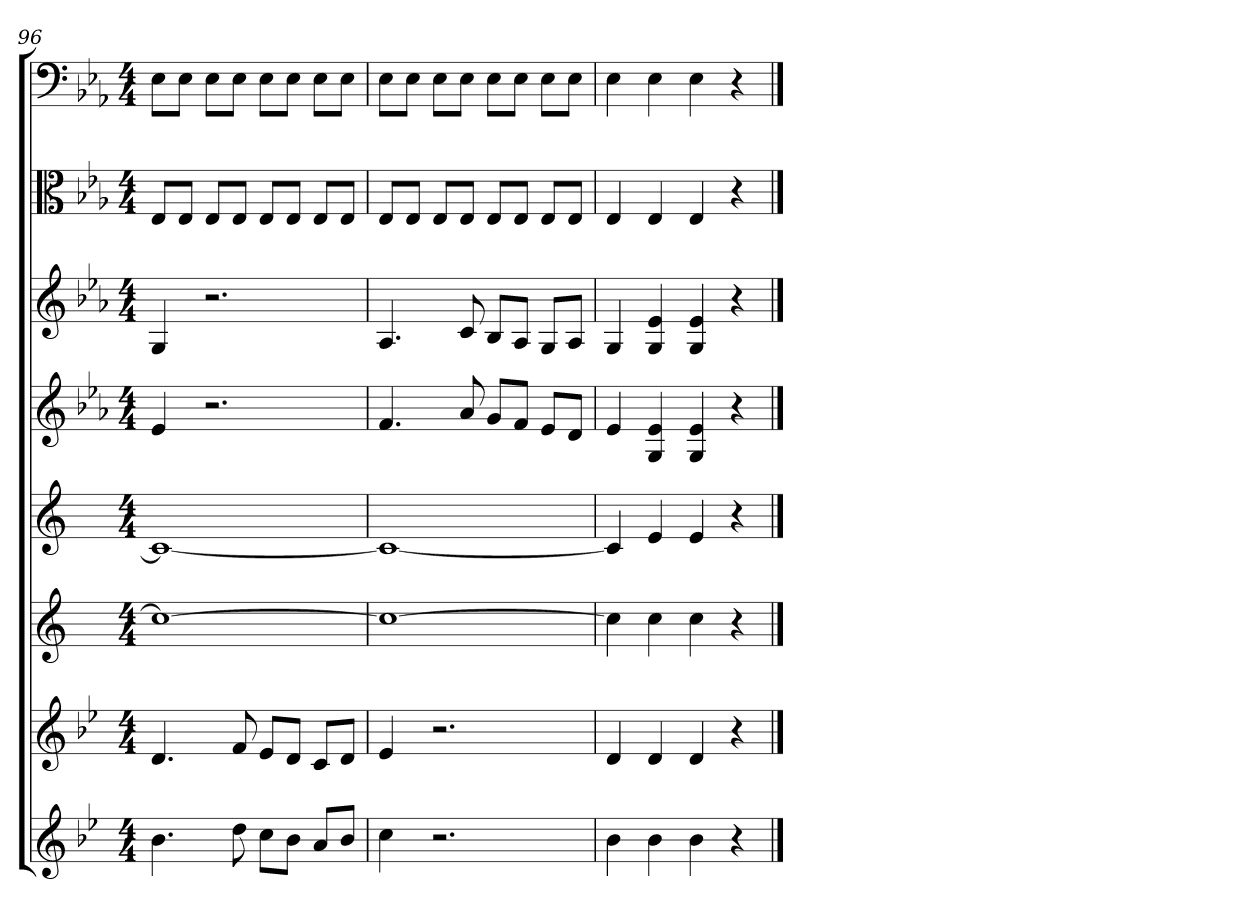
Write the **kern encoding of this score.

**kern	**kern	**kern	**kern	**kern	**kern	**kern	**kern
*part8	*part7	*part6	*part5	*part4	*part3	*part2	*part1
*staff8	*staff7	*staff6	*staff5	*staff4	*staff3	*staff2	*staff1
*	*	*	*	*	*	*clefC3	*clefF4
*k[b-e-]	*k[b-e-]	*k[]	*k[]	*k[b-e-a-]	*k[b-e-a-]	*k[b-e-a-]	*k[b-e-a-]
*M4/4	*M4/4	*M4/4	*M4/4	*M4/4	*M4/4	*M4/4	*M4/4
=96	=96	=96	=96	=96	=96	=96	=96
4.b-	4.d	1cc_	1c_	4e-	4G	8E-/L	8E-\L
.	.	.	.	.	.	8E-/J	8E-\J
.	.	.	.	2.r	2.r	8E-/L	8E-\L
8dd	8f	.	.	.	.	8E-/J	8E-\J
8ccL	8e-L	.	.	.	.	8E-/L	8E-\L
8b-J	8dJ	.	.	.	.	8E-/J	8E-\J
8aL	8cL	.	.	.	.	8E-/L	8E-\L
8b-J	8dJ	.	.	.	.	8E-/J	8E-\J
=97	=97	=97	=97	=97	=97	=97	=97
4cc	4e-	1cc_	1c_	4.f	4.A-	8E-/L	8E-\L
.	.	.	.	.	.	8E-/J	8E-\J
2.r	2.r	.	.	.	.	8E-/L	8E-\L
.	.	.	.	8a-	8c	8E-/J	8E-\J
.	.	.	.	8gL	8B-L	8E-/L	8E-\L
.	.	.	.	8fJ	8A-J	8E-/J	8E-\J
.	.	.	.	8e-L	8GL	8E-/L	8E-\L
.	.	.	.	8dJ	8A-J	8E-/J	8E-\J
=98	=98	=98	=98	=98	=98	=98	=98
4b-	4d	4cc]	4c]	4e-	4G	4E-	4E-
4b-	4d	4cc	4e	4G 4e-	4G 4e-	4E-	4E-
4b-	4d	4cc	4e	4G 4e-	4G 4e-	4E-	4E-
4r	4r	4r	4r	4r	4r	4r	4r
==	==	==	==	==	==	==	==
*-	*-	*-	*-	*-	*-	*-	*-
